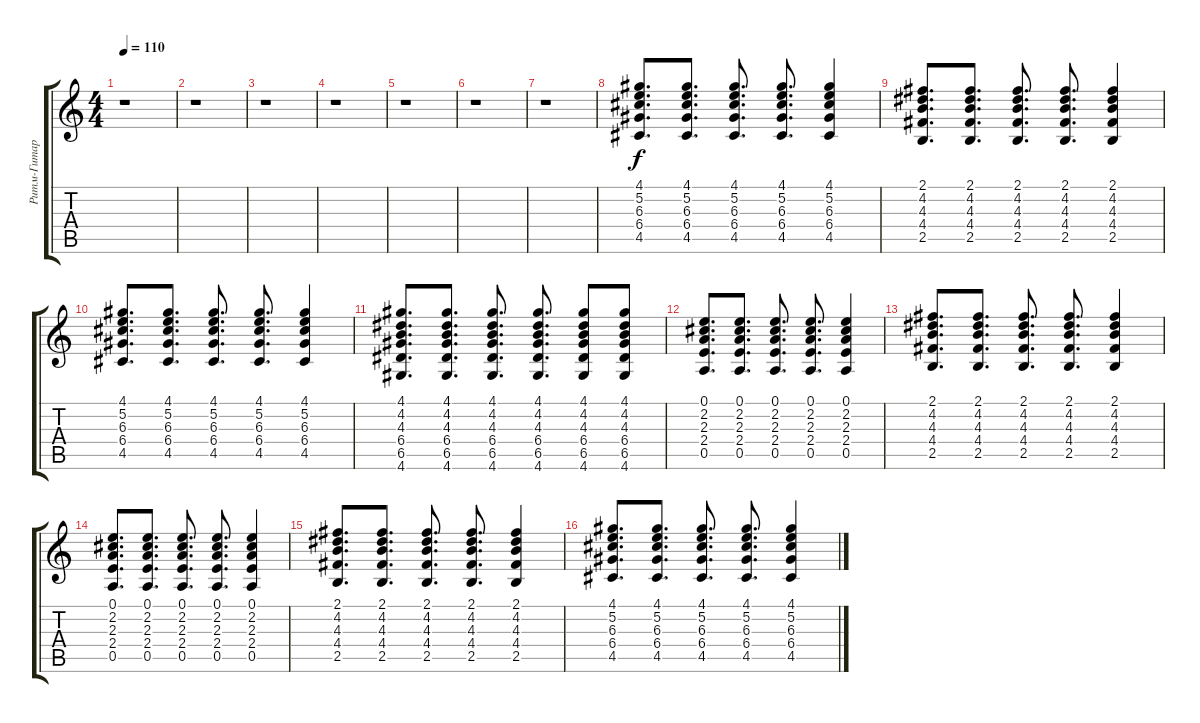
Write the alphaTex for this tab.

\track ("Ритм-Гитара" "Ритм-Гитар") {instrument acousticguitarnylon}
\staff {score tabs}
\tuning (E4 B3 G3 D3 A2 E2) {hide}
\ts (4 4)
\tempo 110
\clef g2
\ks c
r.1{dy f} |
r.1 |
r.1 |
r.1 |
r.1 |
r.1 |
r.1 |
(4.1 5.2 6.3 6.4 4.5).8{d} (4.1 5.2 6.3 6.4 4.5).8{d} (4.1 5.2 6.3 6.4 4.5).8{d} (4.1 5.2 6.3 6.4 4.5).8{d} (4.1 5.2 6.3 6.4 4.5).4 |
(2.1 4.2 4.3 4.4 2.5).8{d} (2.1 4.2 4.3 4.4 2.5).8{d} (2.1 4.2 4.3 4.4 2.5).8{d} (2.1 4.2 4.3 4.4 2.5).8{d} (2.1 4.2 4.3 4.4 2.5).4 |
(4.1 5.2 6.3 6.4 4.5).8{d} (4.1 5.2 6.3 6.4 4.5).8{d} (4.1 5.2 6.3 6.4 4.5).8{d} (4.1 5.2 6.3 6.4 4.5).8{d} (4.1 5.2 6.3 6.4 4.5).4 |
(4.1 4.2 4.3 6.4 6.5 4.6).8{d} (4.1 4.2 4.3 6.4 6.5 4.6).8{d} (4.1 4.2 4.3 6.4 6.5 4.6).8{d} (4.1 4.2 4.3 6.4 6.5 4.6).8{d} (4.1 4.2 4.3 6.4 6.5 4.6).8 (4.1 4.2 4.3 6.4 6.5 4.6).8 |
(0.1 2.2 2.3 2.4 0.5).8{d} (0.1 2.2 2.3 2.4 0.5).8{d} (0.1 2.2 2.3 2.4 0.5).8{d} (0.1 2.2 2.3 2.4 0.5).8{d} (0.1 2.2 2.3 2.4 0.5).4 |
(2.1 4.2 4.3 4.4 2.5).8{d} (2.1 4.2 4.3 4.4 2.5).8{d} (2.1 4.2 4.3 4.4 2.5).8{d} (2.1 4.2 4.3 4.4 2.5).8{d} (2.1 4.2 4.3 4.4 2.5).4 |
(0.1 2.2 2.3 2.4 0.5).8{d} (0.1 2.2 2.3 2.4 0.5).8{d} (0.1 2.2 2.3 2.4 0.5).8{d} (0.1 2.2 2.3 2.4 0.5).8{d} (0.1 2.2 2.3 2.4 0.5).4 |
(2.1 4.2 4.3 4.4 2.5).8{d} (2.1 4.2 4.3 4.4 2.5).8{d} (2.1 4.2 4.3 4.4 2.5).8{d} (2.1 4.2 4.3 4.4 2.5).8{d} (2.1 4.2 4.3 4.4 2.5).4 |
(4.1 5.2 6.3 6.4 4.5).8{d} (4.1 5.2 6.3 6.4 4.5).8{d} (4.1 5.2 6.3 6.4 4.5).8{d} (4.1 5.2 6.3 6.4 4.5).8{d} (4.1 5.2 6.3 6.4 4.5).4
